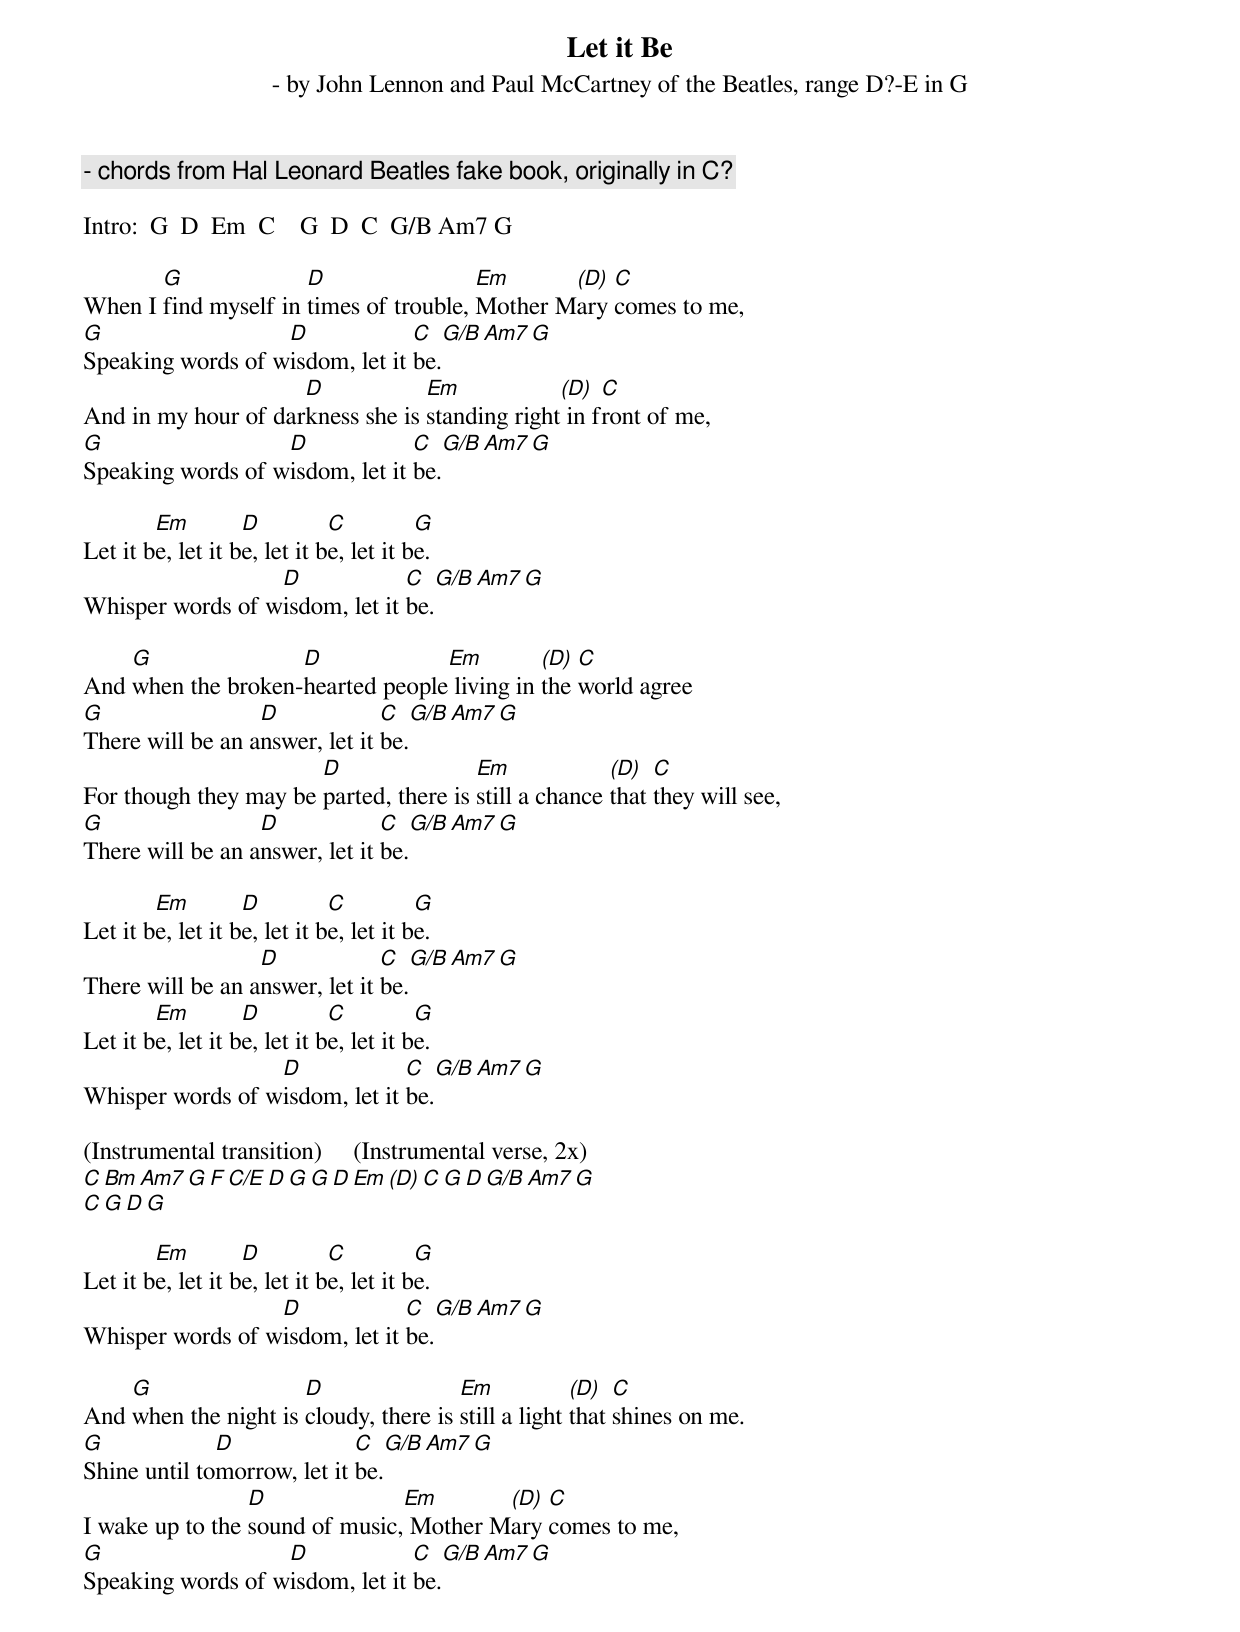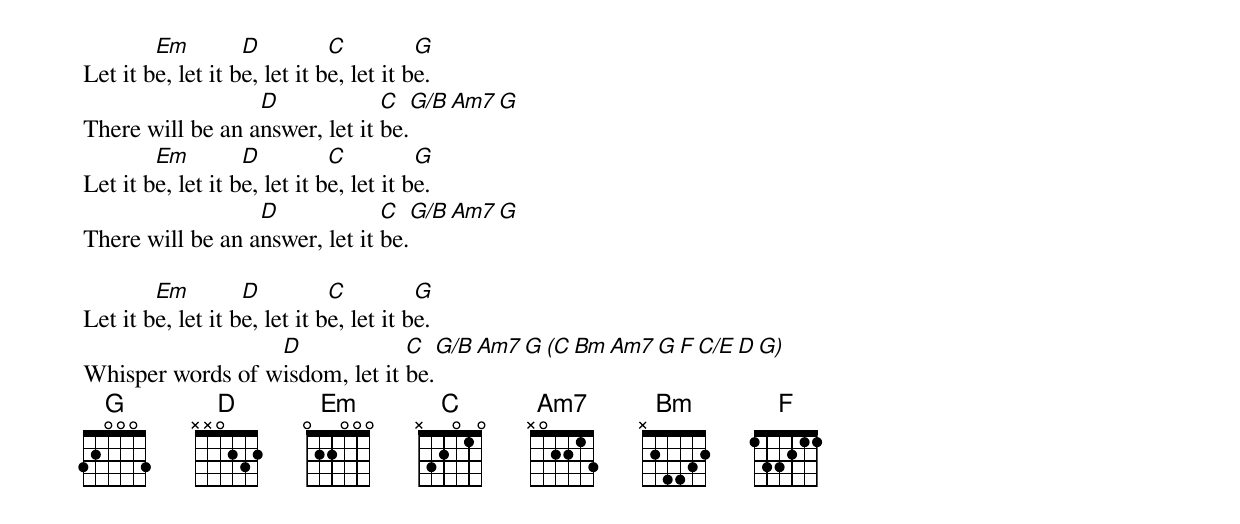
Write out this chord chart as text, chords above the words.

Let it Be
 - by John Lennon and Paul McCartney of the Beatles, range D?-E in G
 - chords from Hal Leonard Beatles fake book, originally in C?

Intro:  G  D  Em  C    G  D  C  G/B Am7 G

       G              D                 Em      (D) C
When I find myself in times of trouble, Mother Mary comes to me,
G                  D             C  G/B Am7 G
Speaking words of wisdom, let it be.
                     D            Em            (D)  C
And in my hour of darkness she is standing right in front of me,
G                  D             C  G/B Am7 G
Speaking words of wisdom, let it be.

        Em         D          C          G
Let it be, let it be, let it be, let it be.
                  D             C  G/B Am7 G
Whisper words of wisdom, let it be.

    G               D             Em         (D) C
And when the broken-hearted people living in the world agree
G                 D             C  G/B Am7 G
There will be an answer, let it be.
                       D                Em             (D)  C
For though they may be parted, there is still a chance that they will see,
G                 D             C  G/B Am7 G
There will be an answer, let it be.

        Em         D          C          G
Let it be, let it be, let it be, let it be.
                  D             C  G/B Am7 G
There will be an answer, let it be.
        Em         D          C          G
Let it be, let it be, let it be, let it be.
                  D             C  G/B Am7 G
Whisper words of wisdom, let it be.

(Instrumental transition)     (Instrumental verse, 2x)
C  Bm Am7 G  F  C/E D  G      G  D  Em  (D) C    G  D  G/B Am7 G
C         G         D  G

        Em         D          C          G
Let it be, let it be, let it be, let it be.
                  D             C  G/B Am7 G
Whisper words of wisdom, let it be.

    G                 D                Em            (D)  C
And when the night is cloudy, there is still a light that shines on me.
G             D              C  G/B Am7 G
Shine until tomorrow, let it be.
                 D              Em       (D) C
I wake up to the sound of music, Mother Mary comes to me,
G                  D             C  G/B Am7 G
Speaking words of wisdom, let it be.

        Em         D          C          G
Let it be, let it be, let it be, let it be.
                  D             C  G/B Am7 G
There will be an answer, let it be.
        Em         D          C          G
Let it be, let it be, let it be, let it be.
                  D             C  G/B Am7 G
There will be an answer, let it be.

        Em         D          C          G
Let it be, let it be, let it be, let it be.
                  D             C  G/B Am7 G    (C  Bm Am7 G  F  C/E D  G)
Whisper words of wisdom, let it be.
